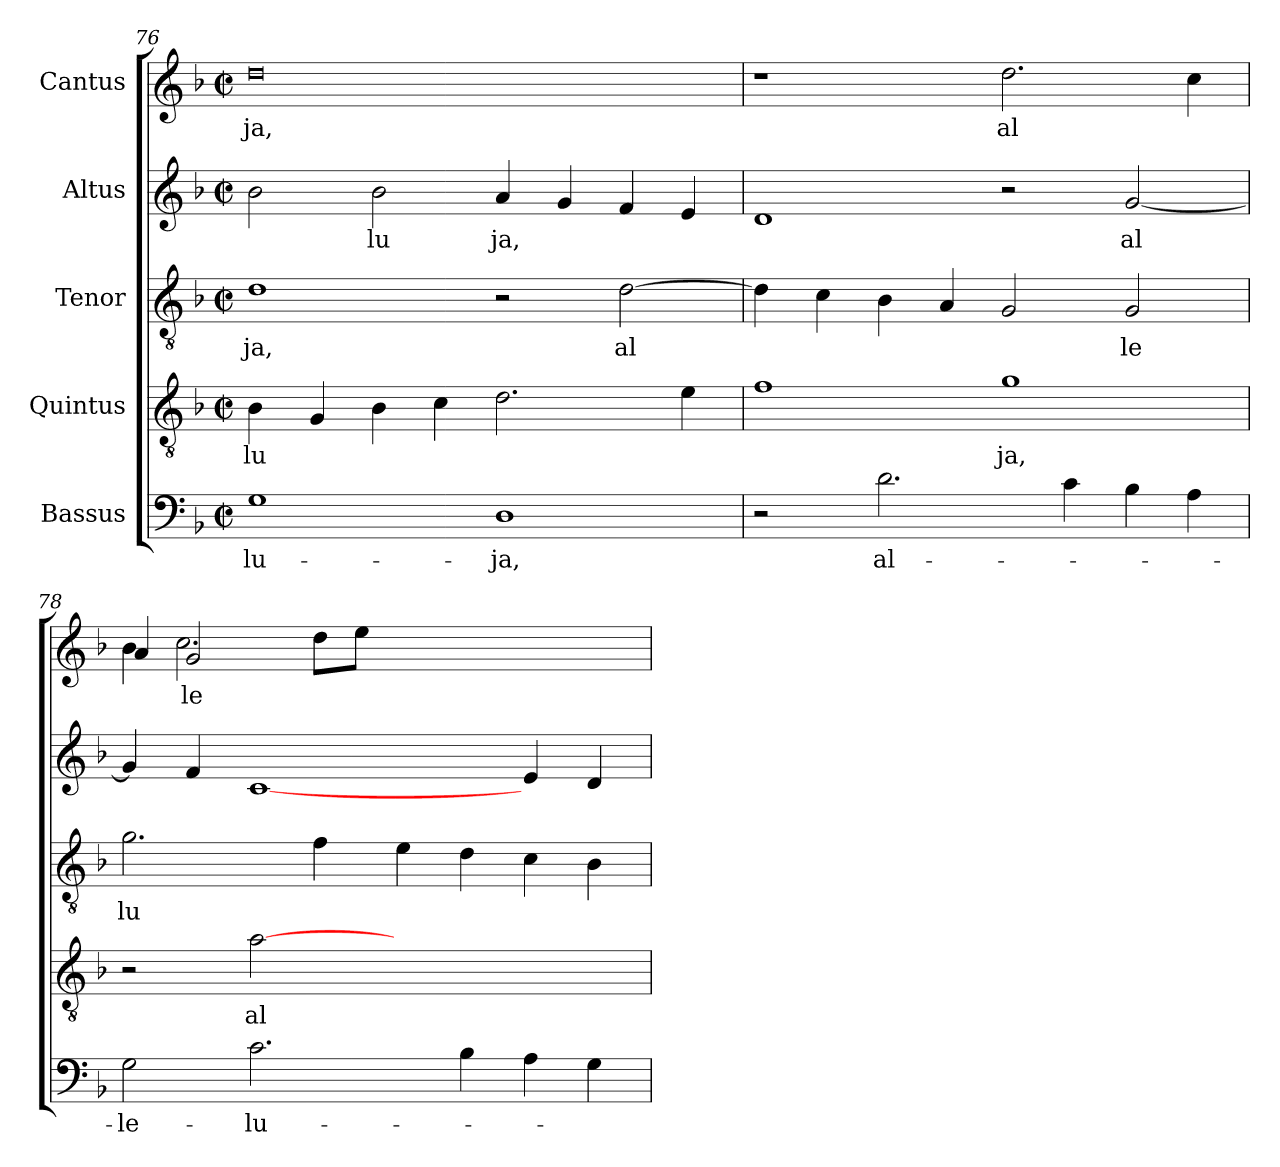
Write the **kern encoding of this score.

**kern	**text	**kern	**text	**kern	**text	**kern	**text	**kern	**text
*part5	*part5	*part4	*part4	*part3	*part3	*part2	*part2	*part1	*part1
*staff5	*staff5	*staff4	*staff4	*staff3	*staff3	*staff2	*staff2	*staff1	*staff1
*I"Bassus	*	*I"Quintus	*	*I"Tenor	*	*I"Altus	*	*I"Cantus	*
*clefF4	*	*clefGv2	*	*clefGv2	*	*clefG2	*	*clefG2	*
*k[b-]	*	*k[b-]	*	*k[b-]	*	*k[b-]	*	*k[b-]	*
*F:	*	*F:	*	*F:	*	*F:	*	*F:	*
*M2/2	*	*M2/2	*	*M2/2	*	*M2/2	*	*M2/2	*
*met(c|)	*	*met(c|)	*	*met(c|)	*	*met(c|)	*	*met(c|)	*
=76	=76	=76	=76	=76	=76	=76	=76	=76	=76
!	!LO:LY:b:cj	!	!LO:LY:b:cj	!	!LO:LY:b:cj	!	!	!	!LO:LY:b:cj
1G	-lu-	4B-\	lu	1d	ja,	2b-\	.	0dd	ja,
.	.	4G/	.	.	.	.	.	.	.
!	!	!	!	!	!	!	!LO:LY:b:cj	!	!
.	.	4B-\	.	.	.	2b-\	lu	.	.
.	.	4c\	.	.	.	.	.	.	.
!	!LO:LY:b:cj	!	!	!	!	!	!LO:LY:b:cj	!	!
1D	-ja,	2.d\	.	2r	.	4a/	ja,	.	.
.	.	.	.	.	.	4g/	.	.	.
!	!	!	!	!	!LO:LY:b:cj	!	!	!	!
.	.	.	.	[>2d\	al	4f/	.	.	.
.	.	4e\	.	.	.	4e/	.	.	.
=77	=77	=77	=77	=77	=77	=77	=77	=77	=77
2r	.	1f	.	4d\]	.	1d	.	1r	.
.	.	.	.	4c\	.	.	.	.	.
!	!LO:LY:b:cj	!	!	!	!	!	!	!	!
2.d\	al-	.	.	4B-\	.	.	.	.	.
.	.	.	.	4A/	.	.	.	.	.
!	!	!	!LO:LY:b:cj	!	!	!	!	!	!LO:LY:b:cj
.	.	1g	ja,	2G/	.	2r	.	2.dd\	al
4c\	.	.	.	.	.	.	.	.	.
!	!	!	!	!	!LO:LY:b:cj	!	!LO:LY:b:cj	!	!
4B-\	.	.	.	2G/	le	[<2g/	al	.	.
4A\	.	.	.	.	.	.	.	4cc\	.
=78	=78	=78	=78	=78	=78	=78	=78	=78	=78
!	!LO:LY:b:cj	!	!	!	!LO:LY:b:cj	!	!	!	!
*	*	*	*	*	*	*	*	*^	*
2G\	-le-	2r	.	2.g\	lu	4g/]	.	4b-\	4a/	.
!	!	!	!	!	!	!	!	!	!	!LO:LY:b:cj
.	.	.	.	.	.	4f/	.	2g/	2.cc\	le
!	!LO:LY:b:cj	!	!LO:LY:b:cj	!	!	!	!	!	!	!
2.c\	-lu-	[>2a\	al	.	.	[<1c	.	.	.	.
.	.	.	.	4f\	.	.	.	8dd\L	.	.
.	.	.	.	.	.	.	.	8ee\J	.	.
.	.	1ryy	.	4e\	.	.	.	1ryy	1ryy	.
4B-\	.	.	.	4d\	.	.	.	.	.	.
4A\	.	.	.	4c\	.	4e/	.	.	.	.
4G\	.	.	.	4B-\	.	4d/	.	.	.	.
*	*	*	*	*	*	*	*	*v	*v	*
=	=	=	=	=	=	=	=	=	=
*-	*-	*-	*-	*-	*-	*-	*-	*-	*-
